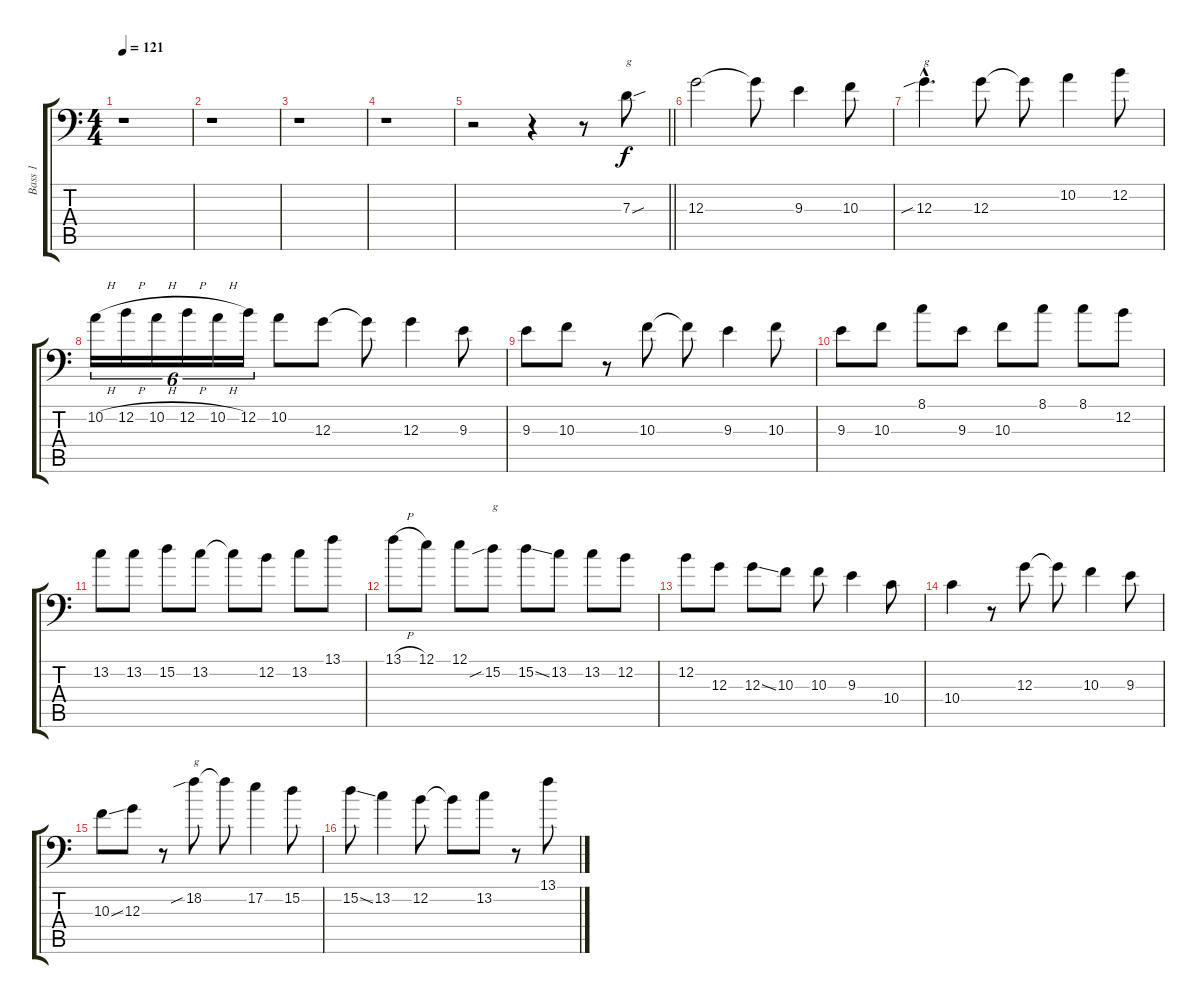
\track ("Bass 1" "Bass 1") {instrument electricbasspick}
\staff {score tabs}
\tuning (E3 B2 G2 D2 A1 E1) {hide}
\ts (4 4)
\tempo 121
\clef f4
\ks c
r.1{dy f} |
r.1 |
r.1 |
r.1 |
\barLineRight lightlight
r.2 r.4 r.8 7.3{sou}.8{txt "g"} |
12.3.2 12.3{t}.8 9.3.4 10.3.8 |
12.3{sib hac}.4{d txt "g"} 12.3.8 12.3{t}.8 10.2.4 12.2.8 |
10.2{h}.16{tu (6 4)} 12.2{h}.16{tu (6 4)} 10.2{h}.16{tu (6 4)} 12.2{h}.16{tu (6 4)} 10.2{h}.16{tu (6 4)} 12.2.16{tu (6 4)} 10.2.8 12.3.8 12.3{t}.8 12.3.4 9.3.8 |
9.3.8 10.3.8 r.8 10.3.8 10.3{t}.8 9.3.4 10.3.8 |
9.3.8 10.3.8 8.1.8 9.3.8 10.3.8 8.1.8 8.1.8 12.2.8 |
13.2.8 13.2.8 15.2.8 13.2.8 13.2{t}.8 12.2.8 13.2.8 13.1.8 |
13.1{h}.8 12.1.8 12.1.8 15.2{sib}.8{txt "g"} 15.2{ss}.8 13.2.8 13.2.8 12.2.8 |
12.2.8 12.3.8 12.3{ss}.8 10.3.8 10.3.8 9.3.4 10.4.8 |
10.4.4 r.8 12.3.8 12.3{t}.8 10.3.4 9.3.8 |
10.3{ss}.8 12.3.8 r.8 18.2{sib}.8{txt "g"} 18.2{t}.8 17.2.4 15.2.8 |
15.2{ss}.8 13.2.4 12.2.8 12.2{t}.8 13.2.8 r.8 13.1.8
